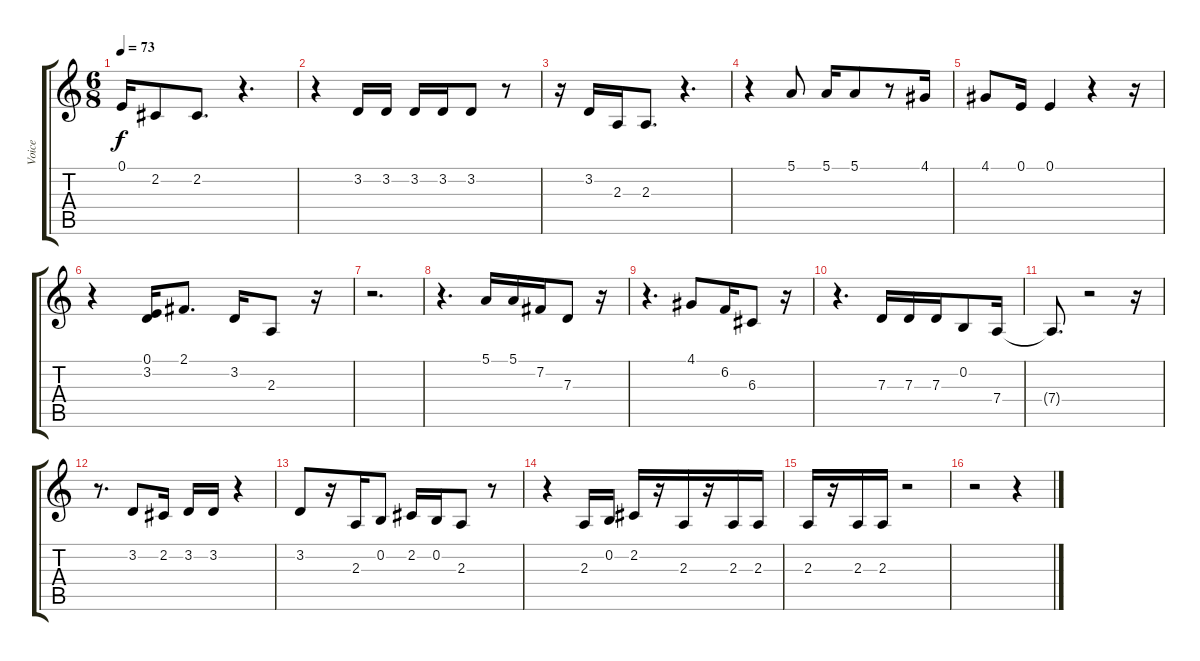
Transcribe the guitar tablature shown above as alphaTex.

\track ("Voice" "Voice") {instrument lead6voice}
\staff {score tabs}
\tuning (E4 B3 G3 D3 A2 E2) {hide}
\ts (6 8)
\tempo 73
\clef g2
\ks c
0.1.16{dy f} 2.2.8 2.2.8{d} r.4{d} |
r.4 3.2.16 3.2.16 3.2.16 3.2.16 3.2.8 r.8 |
r.16 3.2.16 2.3.16 2.3.8{d} r.4{d} |
r.4 5.1.8 5.1.16 5.1.8 r.8 4.1.16 |
4.1.8 0.1.16 0.1.4 r.4 r.16 |
r.4 (0.1 3.2).16 2.1.8{d} 3.2.16 2.3.8 r.16 |
r.2{d} |
r.4{d} 5.1.16 5.1.16 7.2.16 7.3.8 r.16 |
r.4{d} 4.1.8 6.2.16 6.3.8 r.16 |
r.4{d} 7.3.16 7.3.16 7.3.16 0.2.8 7.4.16 |
7.4{t}.8{d} r.2 r.16 |
r.8{d} 3.2.8 2.2.16 3.2.16 3.2.16 r.4 |
3.2.8 r.16 2.3.16 0.2.8 2.2.16 0.2.16 2.3.8 r.8 |
r.4 2.3.16 0.2.16 2.2.16 r.16 2.3.16 r.16 2.3.16 2.3.16 |
2.3.16 r.16 2.3.16 2.3.16 r.2 |
r.2 r.4
